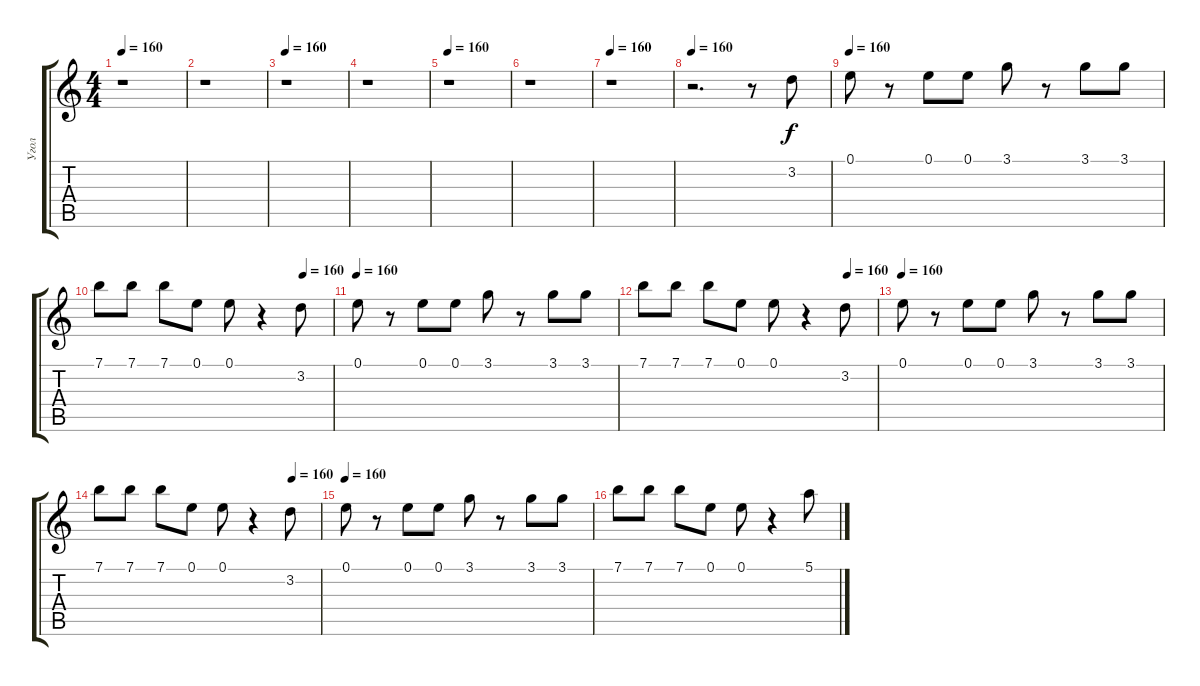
\track ("Угол" "Угол") {instrument electricguitarmuted}
\staff {score tabs}
\tuning (E4 B3 G3 D3 A2 E2) {hide}
\ts (4 4)
\tempo 160
\clef g2
\ks c
r.1{dy f} |
r.1 |
\tempo 160
r.1 |
r.1 |
\tempo 160
r.1 |
r.1 |
\tempo 160
r.1 |
\tempo 160
r.2{d} r.8 3.2.8 |
\tempo 160
0.1.8 r.8 0.1.8 0.1.8 3.1.8 r.8 3.1.8 3.1.8 |
\tempo (160 0.875)
7.1.8 7.1.8 7.1.8 0.1.8 0.1.8 r.4 3.2.8 |
\tempo 160
0.1.8 r.8 0.1.8 0.1.8 3.1.8 r.8 3.1.8 3.1.8 |
\tempo (160 0.875)
7.1.8 7.1.8 7.1.8 0.1.8 0.1.8 r.4 3.2.8 |
\tempo 160
0.1.8 r.8 0.1.8 0.1.8 3.1.8 r.8 3.1.8 3.1.8 |
\tempo (160 0.875)
7.1.8 7.1.8 7.1.8 0.1.8 0.1.8 r.4 3.2.8 |
\tempo 160
0.1.8 r.8 0.1.8 0.1.8 3.1.8 r.8 3.1.8 3.1.8 |
7.1.8 7.1.8 7.1.8 0.1.8 0.1.8 r.4 5.1.8
